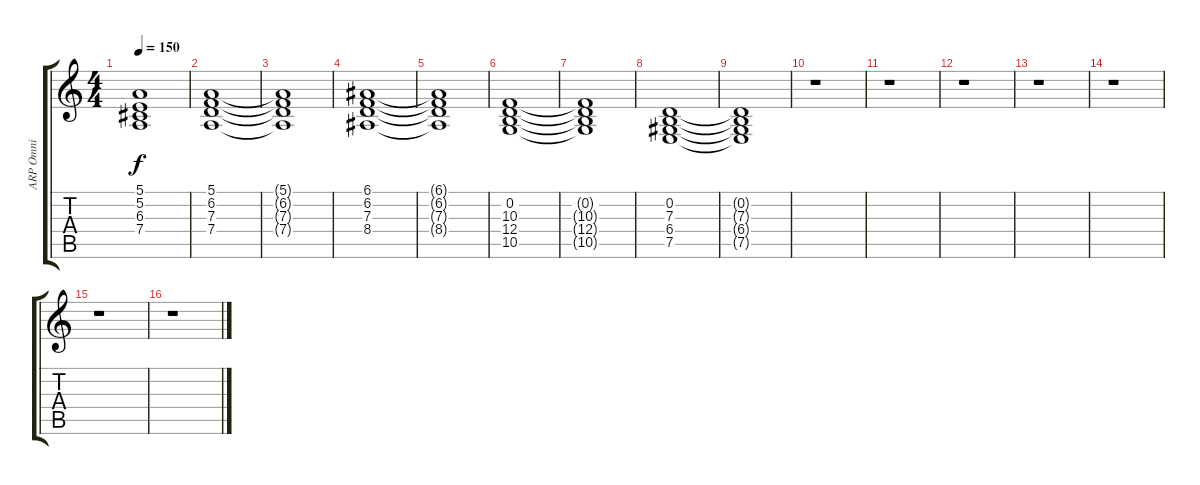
\track ("ARP Omni" "ARP Omni") {instrument stringensemble1}
\staff {score tabs}
\tuning (E4 B3 G3 D3 A2 E2) {hide}
\ts (4 4)
\tempo 150
\clef g2
\ks c
(5.1{t} 5.2{t} 6.3{t} 7.4{t}).1{dy f} |
(5.1 6.2 7.3 7.4).1 |
(5.1{t} 6.2{t} 7.3{t} 7.4{t}).1 |
(6.1 6.2 7.3 8.4).1 |
(6.1{t} 6.2{t} 7.3{t} 8.4{t}).1 |
(0.2 10.3 12.4 10.5).1 |
(0.2{t} 10.3{t} 12.4{t} 10.5{t}).1 |
(0.2 7.3 6.4 7.5).1 |
(0.2{t} 7.3{t} 6.4{t} 7.5{t}).1 |
r.1 |
r.1 |
r.1 |
r.1 |
r.1 |
r.1 |
r.1
